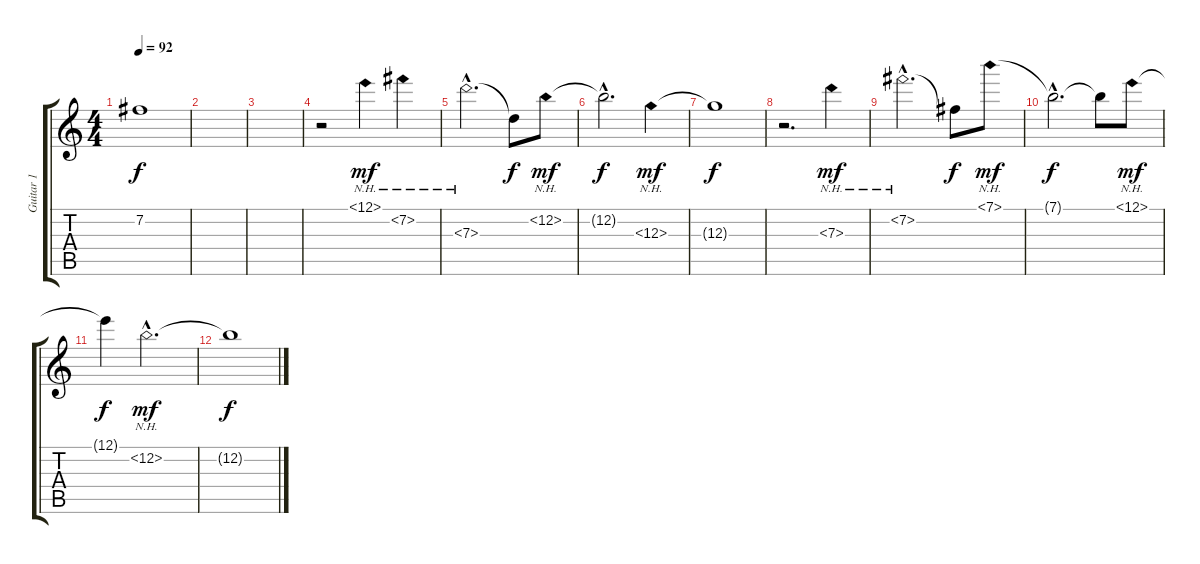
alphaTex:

\track ("Guitar 1" "Guitar 1") {instrument electricguitarjazz}
\staff {score tabs}
\tuning (E4 B3 G3 D3 A2 E2) {hide}
\ts (4 4)
\tempo 92
\clef g2
\ks c
7.2{t}.1{dy f} |
|
|
r.2 12.1{nh}.4{dy mf} 7.2{nh}.4 |
7.3{nh hac}.2{d} 7.3{t}.8{dy f} 12.2{nh}.8{dy mf} |
12.2{hac t}.2{d dy f} 12.3{nh}.4{dy mf} |
12.3{t}.1{dy f} |
r.2{d} 7.3{nh}.4{dy mf} |
7.2{nh hac}.2{d} 7.2{t}.8{dy f} 7.1{nh}.8{dy mf} |
7.1{hac t}.2{d dy f} 7.1{t}.8 12.1{nh}.8{dy mf} |
12.1{t}.4{dy f} 12.2{nh hac}.2{d dy mf} |
12.2{t}.1{dy f}
